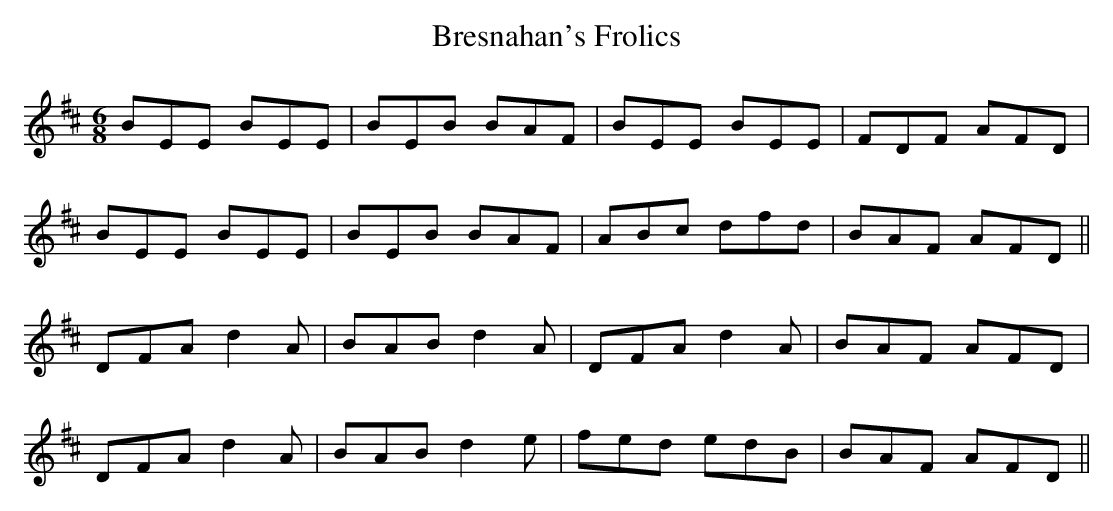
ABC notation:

X:1
T: Bresnahan's Frolics
L: 1/8
M: 6/8
K: Edor
BEE BEE|BEB BAF|BEE BEE|FDF AFD|
BEE BEE|BEB BAF|ABc dfd|BAF AFD ||
DFA d2A|BAB d2A|DFA d2A|BAF AFD|
DFA d2A|BAB d2e|fed edB|BAF AFD ||
